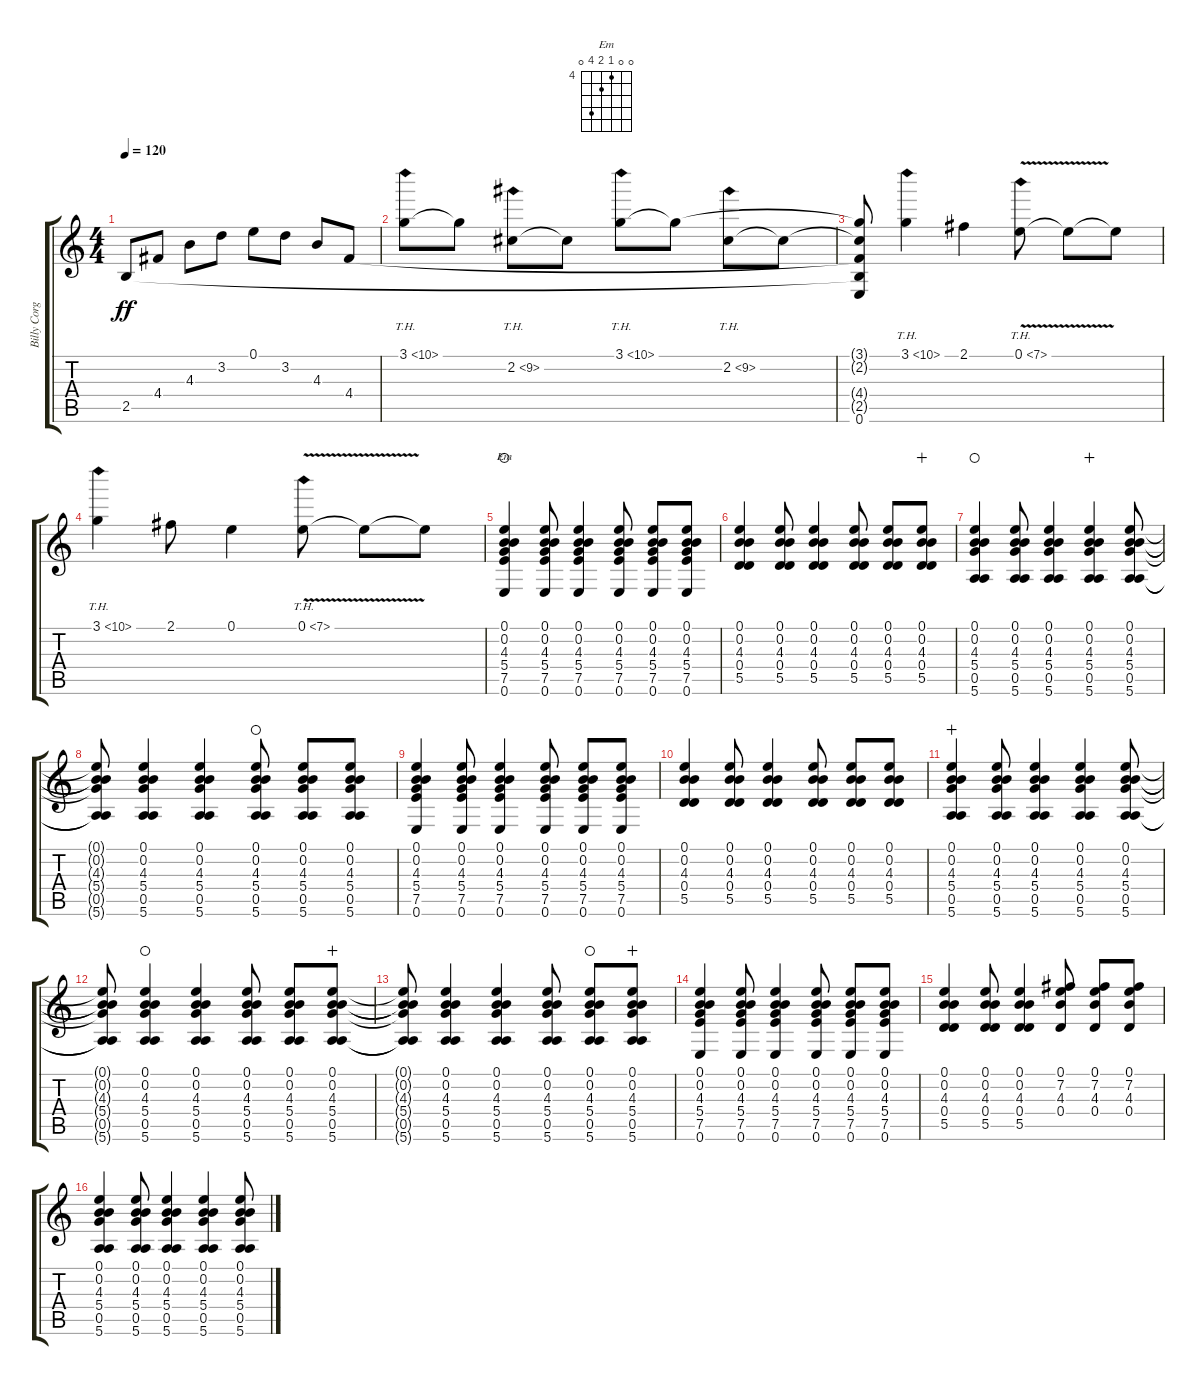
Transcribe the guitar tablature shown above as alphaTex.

\track ("Billy Corgan" "Billy Corg") {instrument distortionguitar bank 7}
\staff {score tabs}
\tuning (E4 B3 G3 D3 A2 E2) {hide}
\chord ("Em" 0 0 4 5 7 0) {firstfret 4}
\ts (4 4)
\tempo 120
\clef g2
\ks c
2.5.8{dy ff} 4.4.8 4.3.8 3.2.8 0.1.8 3.2.8 4.3.8 4.4.8 |
3.1{th 7}.8 3.1{t}.8 2.2{th 7}.8 2.2{t}.8 3.1{th 7}.8 3.1{t}.8 2.2{th 7}.8 2.2{t}.8 |
(3.1{t} 2.2{t} 4.4{t} 2.5{t} 0.6).8 3.1{th 7}.4 2.1.4 0.1{th 7 v}.8 0.1{t}.8 0.1{t}.8 |
3.1{th 7}.4 2.1.8 0.1.4 0.1{th 7 v}.8 0.1{t}.8 0.1{t}.8 |
(0.1 0.2 4.3 5.4 7.5 0.6).4{ch "Em" volume 16 waho} (0.1 0.2 4.3 5.4 7.5 0.6).8 (0.1 0.2 4.3 5.4 7.5 0.6).4 (0.1 0.2 4.3 5.4 7.5 0.6).8 (0.1 0.2 4.3 5.4 7.5 0.6).8 (0.1 0.2 4.3 5.4 7.5 0.6).8 |
(0.1 0.2 4.3 0.4 5.5).4 (0.1 0.2 4.3 0.4 5.5).8 (0.1 0.2 4.3 0.4 5.5).4 (0.1 0.2 4.3 0.4 5.5).8 (0.1 0.2 4.3 0.4 5.5).8 (0.1 0.2 4.3 0.4 5.5).8{wahc} |
(0.1 0.2 4.3 5.4 0.5 5.6).4{waho} (0.1 0.2 4.3 5.4 0.5 5.6).8 (0.1 0.2 4.3 5.4 0.5 5.6).4 (0.1 0.2 4.3 5.4 0.5 5.6).4{wahc} (0.1 0.2 4.3 5.4 0.5 5.6).8 |
(0.1{t} 0.2{t} 4.3{t} 5.4{t} 0.5{t} 5.6{t}).8 (0.1 0.2 4.3 5.4 0.5 5.6).4 (0.1 0.2 4.3 5.4 0.5 5.6).4 (0.1 0.2 4.3 5.4 0.5 5.6).8{waho} (0.1 0.2 4.3 5.4 0.5 5.6).8 (0.1 0.2 4.3 5.4 0.5 5.6).8 |
(0.1 0.2 4.3 5.4 7.5 0.6).4 (0.1 0.2 4.3 5.4 7.5 0.6).8 (0.1 0.2 4.3 5.4 7.5 0.6).4 (0.1 0.2 4.3 5.4 7.5 0.6).8 (0.1 0.2 4.3 5.4 7.5 0.6).8 (0.1 0.2 4.3 5.4 7.5 0.6).8 |
(0.1 0.2 4.3 0.4 5.5).4 (0.1 0.2 4.3 0.4 5.5).8 (0.1 0.2 4.3 0.4 5.5).4 (0.1 0.2 4.3 0.4 5.5).8 (0.1 0.2 4.3 0.4 5.5).8 (0.1 0.2 4.3 0.4 5.5).8 |
(0.1 0.2 4.3 5.4 0.5 5.6).4{wahc} (0.1 0.2 4.3 5.4 0.5 5.6).8 (0.1 0.2 4.3 5.4 0.5 5.6).4 (0.1 0.2 4.3 5.4 0.5 5.6).4 (0.1 0.2 4.3 5.4 0.5 5.6).8 |
(0.1{t} 0.2{t} 4.3{t} 5.4{t} 0.5{t} 5.6{t}).8 (0.1 0.2 4.3 5.4 0.5 5.6).4{waho} (0.1 0.2 4.3 5.4 0.5 5.6).4 (0.1 0.2 4.3 5.4 0.5 5.6).8 (0.1 0.2 4.3 5.4 0.5 5.6).8 (0.1 0.2 4.3 5.4 0.5 5.6).8{wahc} |
(0.1{t} 0.2{t} 4.3{t} 5.4{t} 0.5{t} 5.6{t}).8 (0.1 0.2 4.3 5.4 0.5 5.6).4 (0.1 0.2 4.3 5.4 0.5 5.6).4 (0.1 0.2 4.3 5.4 0.5 5.6).8 (0.1 0.2 4.3 5.4 0.5 5.6).8{waho} (0.1 0.2 4.3 5.4 0.5 5.6).8{wahc} |
(0.1 0.2 4.3 5.4 7.5 0.6).4 (0.1 0.2 4.3 5.4 7.5 0.6).8 (0.1 0.2 4.3 5.4 7.5 0.6).4 (0.1 0.2 4.3 5.4 7.5 0.6).8 (0.1 0.2 4.3 5.4 7.5 0.6).8 (0.1 0.2 4.3 5.4 7.5 0.6).8 |
(0.1 0.2 4.3 0.4 5.5).4 (0.1 0.2 4.3 0.4 5.5).8 (0.1 0.2 4.3 0.4 5.5).4 (0.1 7.2 4.3 0.4).8 (0.1 7.2 4.3 0.4).8 (0.1 7.2 4.3 0.4).8 |
(0.1 0.2 4.3 5.4 0.5 5.6).4 (0.1 0.2 4.3 5.4 0.5 5.6).8 (0.1 0.2 4.3 5.4 0.5 5.6).4 (0.1 0.2 4.3 5.4 0.5 5.6).4 (0.1 0.2 4.3 5.4 0.5 5.6).8
